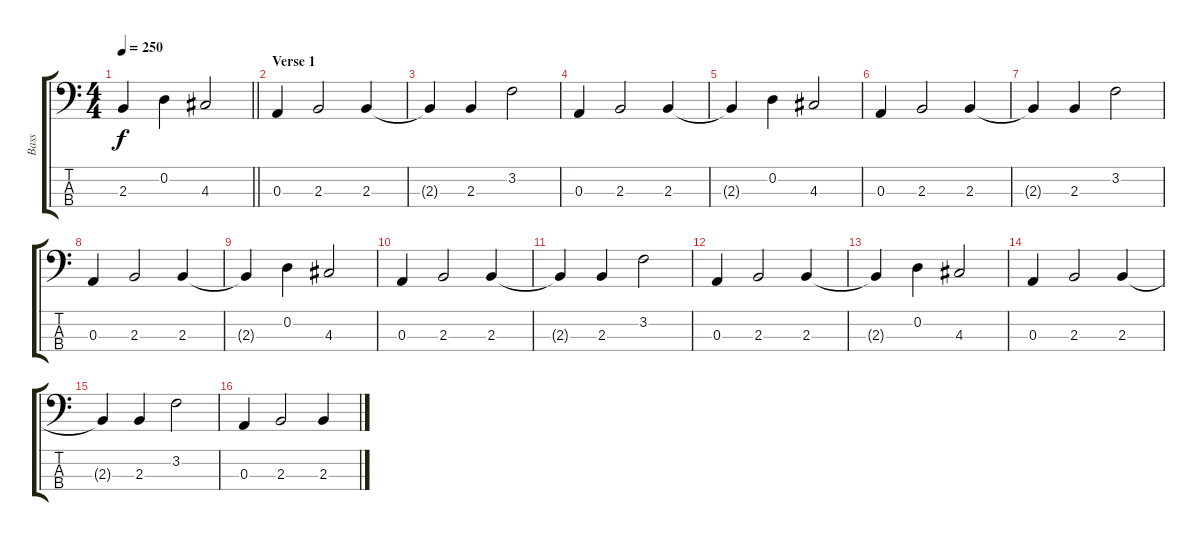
\track ("Bass" "Bass") {instrument electricbasspick}
\staff {score tabs}
\tuning (G2 D2 A1 E1) {hide}
\ts (4 4)
\tempo 250
\clef f4
\barLineRight lightlight
\ks c
2.3{t}.4{dy f} 0.2.4 4.3.2 |
\section ("" "Verse 1")
0.3.4 2.3.2 2.3.4 |
2.3{t}.4 2.3.4 3.2.2 |
0.3.4 2.3.2 2.3.4 |
2.3{t}.4 0.2.4 4.3.2 |
0.3.4 2.3.2 2.3.4 |
2.3{t}.4 2.3.4 3.2.2 |
0.3.4 2.3.2 2.3.4 |
2.3{t}.4 0.2.4 4.3.2 |
0.3.4 2.3.2 2.3.4 |
2.3{t}.4 2.3.4 3.2.2 |
0.3.4 2.3.2 2.3.4 |
2.3{t}.4 0.2.4 4.3.2 |
0.3.4 2.3.2 2.3.4 |
2.3{t}.4 2.3.4 3.2.2 |
0.3.4 2.3.2 2.3.4
